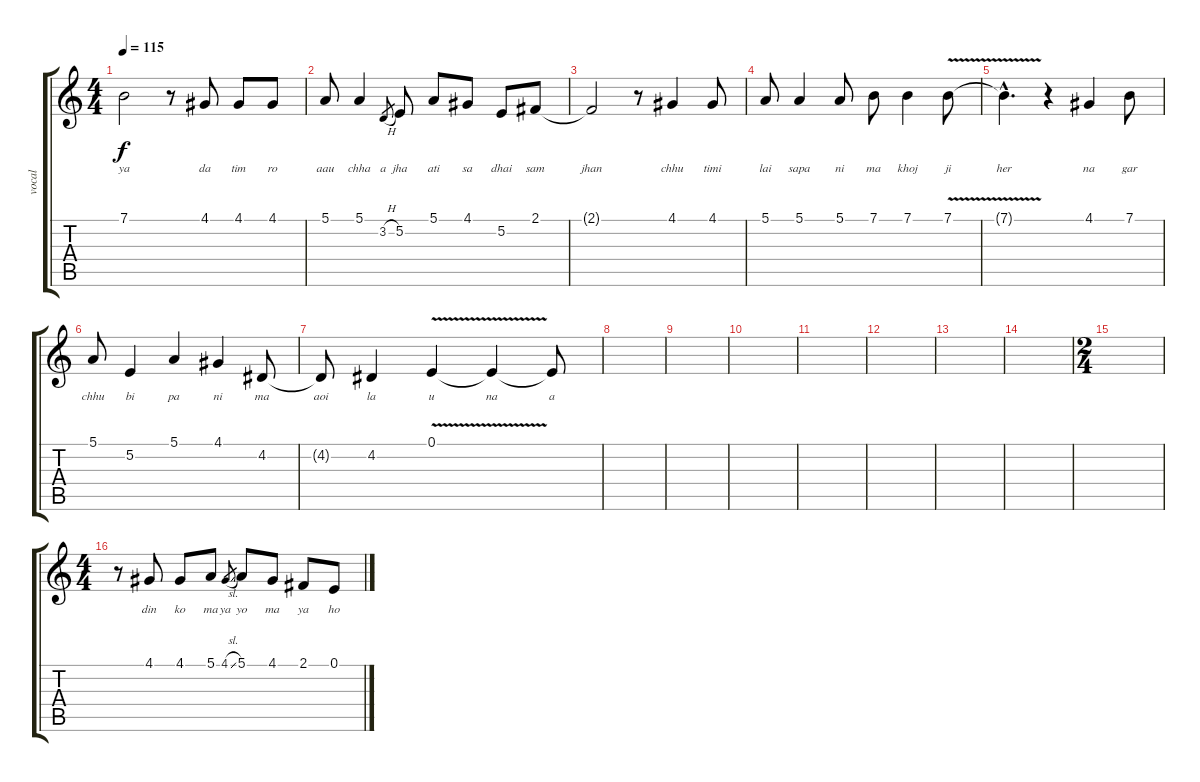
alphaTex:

\track ("vocal" "vocal") {instrument electricpiano1}
\staff {score tabs}
\tuning (E4 B3 G3 D3 A2 E2) {hide}
\ts (4 4)
\tempo 115
\clef g2
\ks c
7.1{t}.2{lyrics (0 "ya") lyrics (1 "") lyrics (2 "") lyrics (3 "") lyrics (4 "") dy f} r.8 4.1.8{lyrics (0 "da") lyrics (1 "") lyrics (2 "") lyrics (3 "") lyrics (4 "")} 4.1.8{lyrics (0 "tim") lyrics (1 "") lyrics (2 "") lyrics (3 "") lyrics (4 "")} 4.1.8{lyrics (0 "ro") lyrics (1 "") lyrics (2 "") lyrics (3 "") lyrics (4 "")} |
5.1.8{lyrics (0 "aau") lyrics (1 "") lyrics (2 "") lyrics (3 "") lyrics (4 "")} 5.1.4{lyrics (0 "chha") lyrics (1 "") lyrics (2 "") lyrics (3 "") lyrics (4 "")} 3.2{h}.8{lyrics (0 "a") lyrics (1 "") lyrics (2 "") lyrics (3 "") lyrics (4 "") gr} 5.2.8{lyrics (0 "jha") lyrics (1 "") lyrics (2 "") lyrics (3 "") lyrics (4 "")} 5.1.8{lyrics (0 "ati") lyrics (1 "") lyrics (2 "") lyrics (3 "") lyrics (4 "")} 4.1.8{lyrics (0 "sa") lyrics (1 "") lyrics (2 "") lyrics (3 "") lyrics (4 "")} 5.2.8{lyrics (0 "dhai") lyrics (1 "") lyrics (2 "") lyrics (3 "") lyrics (4 "")} 2.1.8{lyrics (0 "sam") lyrics (1 "") lyrics (2 "") lyrics (3 "") lyrics (4 "")} |
2.1{t}.2{lyrics (0 "jhan") lyrics (1 "") lyrics (2 "") lyrics (3 "") lyrics (4 "")} r.8 4.1.4{lyrics (0 "chhu") lyrics (1 "") lyrics (2 "") lyrics (3 "") lyrics (4 "")} 4.1.8{lyrics (0 "timi") lyrics (1 "") lyrics (2 "") lyrics (3 "") lyrics (4 "")} |
5.1.8{lyrics (0 "lai") lyrics (1 "") lyrics (2 "") lyrics (3 "") lyrics (4 "")} 5.1.4{lyrics (0 "sapa") lyrics (1 "") lyrics (2 "") lyrics (3 "") lyrics (4 "")} 5.1.8{lyrics (0 "ni") lyrics (1 "") lyrics (2 "") lyrics (3 "") lyrics (4 "")} 7.1.8{lyrics (0 "ma") lyrics (1 "") lyrics (2 "") lyrics (3 "") lyrics (4 "")} 7.1.4{lyrics (0 "khoj") lyrics (1 "") lyrics (2 "") lyrics (3 "") lyrics (4 "")} 7.1{v}.8{lyrics (0 "ji") lyrics (1 "") lyrics (2 "") lyrics (3 "") lyrics (4 "")} |
7.1{hac t}.4{d lyrics (0 "her") lyrics (1 "") lyrics (2 "") lyrics (3 "") lyrics (4 "")} r.4 4.1.4{lyrics (0 "na") lyrics (1 "") lyrics (2 "") lyrics (3 "") lyrics (4 "")} 7.1.8{lyrics (0 "gar") lyrics (1 "") lyrics (2 "") lyrics (3 "") lyrics (4 "")} |
5.1.8{lyrics (0 "chhu") lyrics (1 "") lyrics (2 "") lyrics (3 "") lyrics (4 "")} 5.2.4{lyrics (0 "bi") lyrics (1 "") lyrics (2 "") lyrics (3 "") lyrics (4 "")} 5.1.4{lyrics (0 "pa") lyrics (1 "") lyrics (2 "") lyrics (3 "") lyrics (4 "")} 4.1.4{lyrics (0 "ni") lyrics (1 "") lyrics (2 "") lyrics (3 "") lyrics (4 "")} 4.2.8{lyrics (0 "ma") lyrics (1 "") lyrics (2 "") lyrics (3 "") lyrics (4 "")} |
4.2{t}.8{lyrics (0 "aoi") lyrics (1 "") lyrics (2 "") lyrics (3 "") lyrics (4 "")} 4.2.4{lyrics (0 "la") lyrics (1 "") lyrics (2 "") lyrics (3 "") lyrics (4 "")} 0.1{v}.4{lyrics (0 "u") lyrics (1 "") lyrics (2 "") lyrics (3 "") lyrics (4 "")} 0.1{t}.4{lyrics (0 "na") lyrics (1 "") lyrics (2 "") lyrics (3 "") lyrics (4 "")} 0.1{t}.8{lyrics (0 "a") lyrics (1 "") lyrics (2 "") lyrics (3 "") lyrics (4 "")} |
|
|
|
|
|
|
|
\ts (2 4)
|
\ts (4 4)
r.8 4.1.8{lyrics (0 "din") lyrics (1 "") lyrics (2 "") lyrics (3 "") lyrics (4 "")} 4.1.8{lyrics (0 "ko") lyrics (1 "") lyrics (2 "") lyrics (3 "") lyrics (4 "")} 5.1.8{lyrics (0 "ma") lyrics (1 "") lyrics (2 "") lyrics (3 "") lyrics (4 "")} 4.1{sl}.8{lyrics (0 "ya") lyrics (1 "") lyrics (2 "") lyrics (3 "") lyrics (4 "") gr} 5.1.8{lyrics (0 "yo") lyrics (1 "") lyrics (2 "") lyrics (3 "") lyrics (4 "")} 4.1.8{lyrics (0 "ma") lyrics (1 "") lyrics (2 "") lyrics (3 "") lyrics (4 "")} 2.1.8{lyrics (0 "ya") lyrics (1 "") lyrics (2 "") lyrics (3 "") lyrics (4 "")} 0.1.8{lyrics (0 "ho") lyrics (1 "") lyrics (2 "") lyrics (3 "") lyrics (4 "")}
